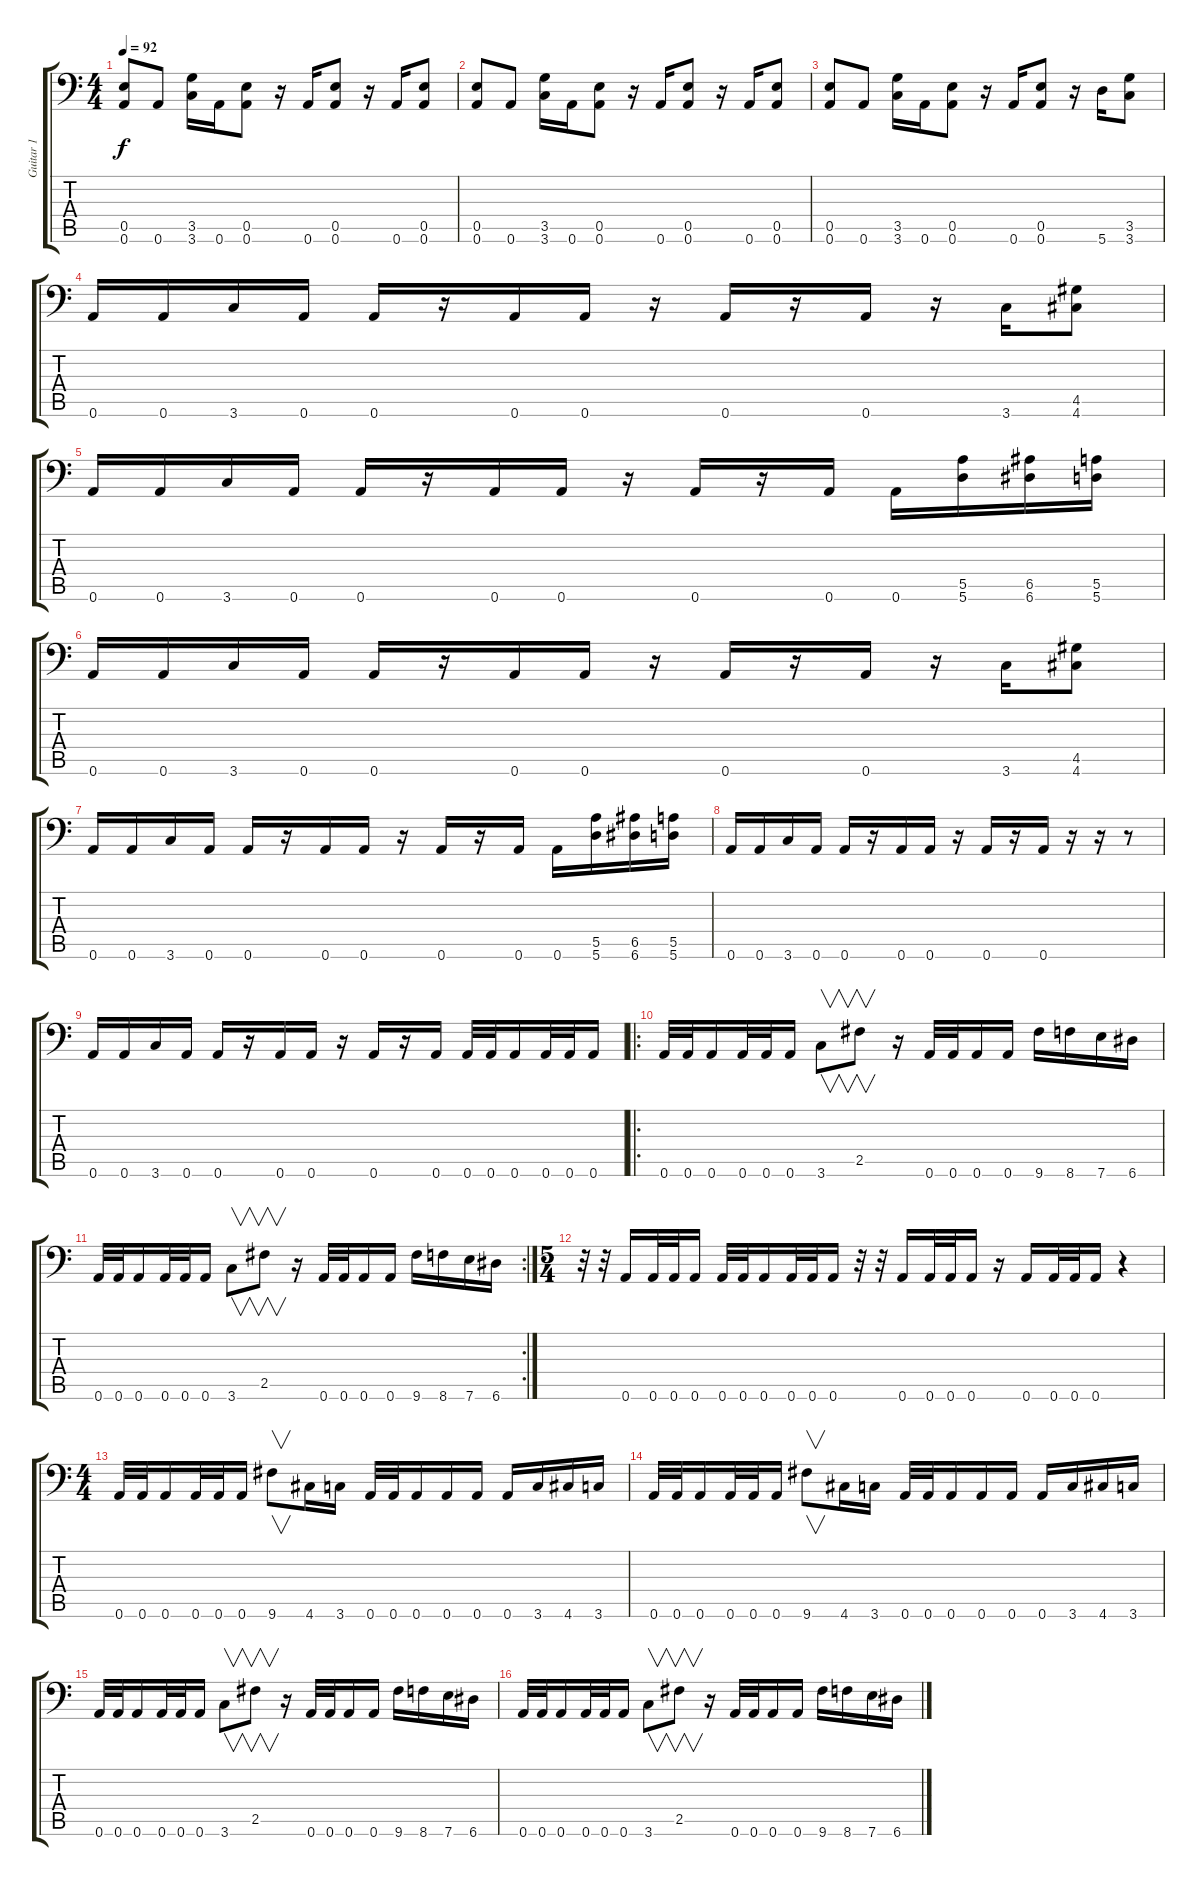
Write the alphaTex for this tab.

\track ("Guitar 1" "Guitar 1") {instrument distortionguitar}
\staff {score tabs}
\tuning (B3 Gb3 D3 A2 E2 A1) {hide}
\ts (4 4)
\tempo 92
\clef f4
\ks c
(0.5 0.6).8{dy f} 0.6.8 (3.5 3.6).16 0.6.16 (0.5 0.6).8 r.16 0.6.16 (0.5 0.6).8 r.16 0.6.16 (0.5 0.6).8 |
(0.5 0.6).8 0.6.8 (3.5 3.6).16 0.6.16 (0.5 0.6).8 r.16 0.6.16 (0.5 0.6).8 r.16 0.6.16 (0.5 0.6).8 |
(0.5 0.6).8 0.6.8 (3.5 3.6).16 0.6.16 (0.5 0.6).8 r.16 0.6.16 (0.5 0.6).8 r.16 5.6.16 (3.5 3.6).8 |
0.6.16 0.6.16 3.6.16 0.6.16 0.6.16 r.16 0.6.16 0.6.16 r.16 0.6.16 r.16 0.6.16 r.16 3.6.16 (4.5 4.6).8 |
0.6.16 0.6.16 3.6.16 0.6.16 0.6.16 r.16 0.6.16 0.6.16 r.16 0.6.16 r.16 0.6.16 0.6.16 (5.5 5.6).16 (6.5 6.6).16 (5.5 5.6).16 |
0.6.16 0.6.16 3.6.16 0.6.16 0.6.16 r.16 0.6.16 0.6.16 r.16 0.6.16 r.16 0.6.16 r.16 3.6.16 (4.5 4.6).8 |
0.6.16 0.6.16 3.6.16 0.6.16 0.6.16 r.16 0.6.16 0.6.16 r.16 0.6.16 r.16 0.6.16 0.6.16 (5.5 5.6).16 (6.5 6.6).16 (5.5 5.6).16 |
0.6.16 0.6.16 3.6.16 0.6.16 0.6.16 r.16 0.6.16 0.6.16 r.16 0.6.16 r.16 0.6.16 r.16 r.16 r.8 |
0.6.16 0.6.16 3.6.16 0.6.16 0.6.16 r.16 0.6.16 0.6.16 r.16 0.6.16 r.16 0.6.16 0.6.32 0.6.32 0.6.16 0.6.32 0.6.32 0.6.16 |
\ro
0.6.32 0.6.32 0.6.16 0.6.32 0.6.32 0.6.16 3.6.8{v} 2.5.8{v} r.16 0.6.32 0.6.32 0.6.16 0.6.16 9.6.16 8.6.16 7.6.16 6.6.16 |
\rc 2
0.6.32 0.6.32 0.6.16 0.6.32 0.6.32 0.6.16 3.6.8{v} 2.5.8{v} r.16 0.6.32 0.6.32 0.6.16 0.6.16 9.6.16 8.6.16 7.6.16 6.6.16 |
\ts (5 4)
r.32 r.32 0.6.16 0.6.32 0.6.32 0.6.16 0.6.32 0.6.32 0.6.16 0.6.32 0.6.32 0.6.16 r.32 r.32 0.6.16 0.6.32 0.6.32 0.6.16 r.16 0.6.16 0.6.32 0.6.32 0.6.16 r.4 |
\ts (4 4)
0.6.32 0.6.32 0.6.16 0.6.32 0.6.32 0.6.16 9.6.8{v} 4.6.16 3.6.16 0.6.32 0.6.32 0.6.16 0.6.16 0.6.16 0.6.16 3.6.16 4.6.16 3.6.16 |
0.6.32 0.6.32 0.6.16 0.6.32 0.6.32 0.6.16 9.6.8{v} 4.6.16 3.6.16 0.6.32 0.6.32 0.6.16 0.6.16 0.6.16 0.6.16 3.6.16 4.6.16 3.6.16 |
0.6.32 0.6.32 0.6.16 0.6.32 0.6.32 0.6.16 3.6.8{v} 2.5.8{v} r.16 0.6.32 0.6.32 0.6.16 0.6.16 9.6.16 8.6.16 7.6.16 6.6.16 |
0.6.32 0.6.32 0.6.16 0.6.32 0.6.32 0.6.16 3.6.8{v} 2.5.8{v} r.16 0.6.32 0.6.32 0.6.16 0.6.16 9.6.16 8.6.16 7.6.16 6.6.16
